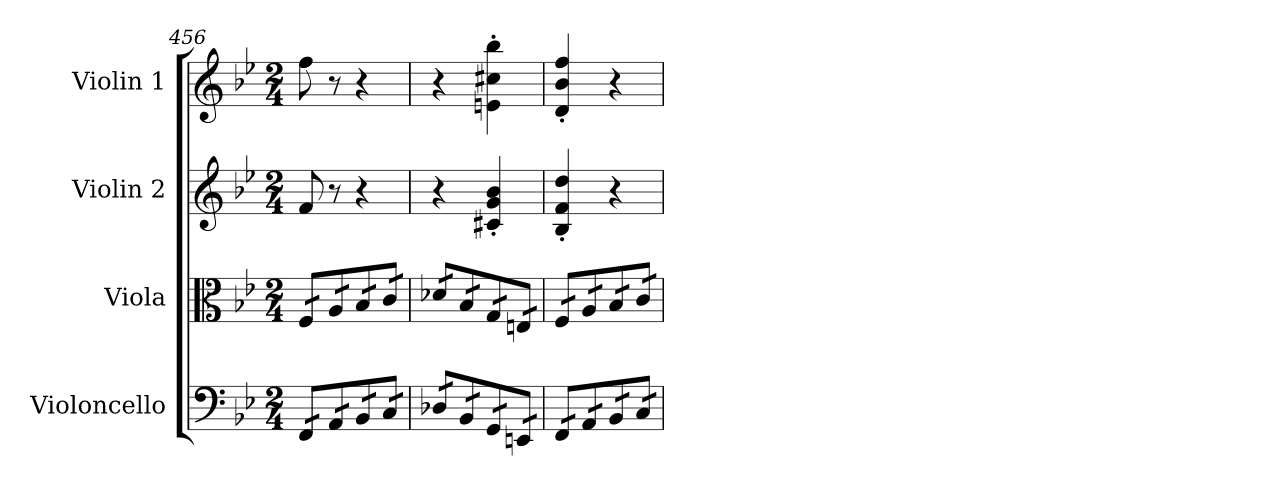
**kern	**kern	**kern	**kern
*part4	*part3	*part2	*part1
*staff4	*staff3	*staff2	*staff1
*I"Violoncello	*I"Viola	*I"Violin 2	*I"Violin 1
*I'Vc	*I'Vla	*I'Vln	*I'Vln
*clefF4	*clefC3	*clefG2	*clefG2
*k[b-e-]	*k[b-e-]	*k[b-e-]	*k[b-e-]
*M2/4	*M2/4	*M2/4	*M2/4
=456	=456	=456	=456
*tremolo	*	*	*
*	*tremolo	*	*
16FF/LL	16F/LL	8f/	8ff\
16FF/	16F/	.	.
16AA/	16A/	8r	8r
16AA/	16A/	.	.
16BB-/	16B-/	4r	4r
16BB-/	16B-/	.	.
16C/	16c/	.	.
16C/JJ	16c/JJ	.	.
=457	=457	=457	=457
16D-X/LL	16d-X/LL	4r	4r
16D-X/	16d-X/	.	.
16BB-/	16B-/	.	.
16BB-/	16B-/	.	.
16GG/	16G/	4c#X/' 4g/' 4b-/'	4en\' 4cc#X\' 4bb-\'
16GG/	16G/	.	.
16EEn/	16En/	.	.
16EEn/JJ	16En/JJ	.	.
=458	=458	=458	=458
16FF/LL	16F/LL	4B-/' 4f/' 4dd/'	4d/' 4b-/' 4ff/'
16FF/	16F/	.	.
16AA/	16A/	.	.
16AA/	16A/	.	.
16BB-/	16B-/	4r	4r
16BB-/	16B-/	.	.
16C/	16c/	.	.
16C/JJ	16c/JJ	.	.
*	*Xtremolo	*	*
*Xtremolo	*	*	*
=	=	=	=
*-	*-	*-	*-
